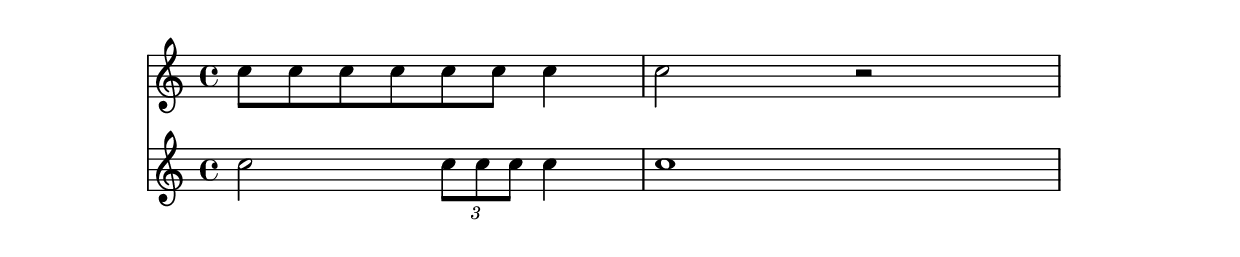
\version "2.10.12"

\header { texidoc = "
Proportional notation can be created by setting
@{proportionalNotationDuration@}. Notes will be spaced proportional to
the distance for the given duration.
" }

\paper {
  ragged-right = ##t 
}

\relative c''
<<
  \set Score.proportionalNotationDuration = #(ly:make-moment 1 16)
  \new Staff { c8[ c c c c c] c4 c2 r2 }
  \new Staff { c2 \times 2/3 { c8 c c } c4 c1 }
>>

